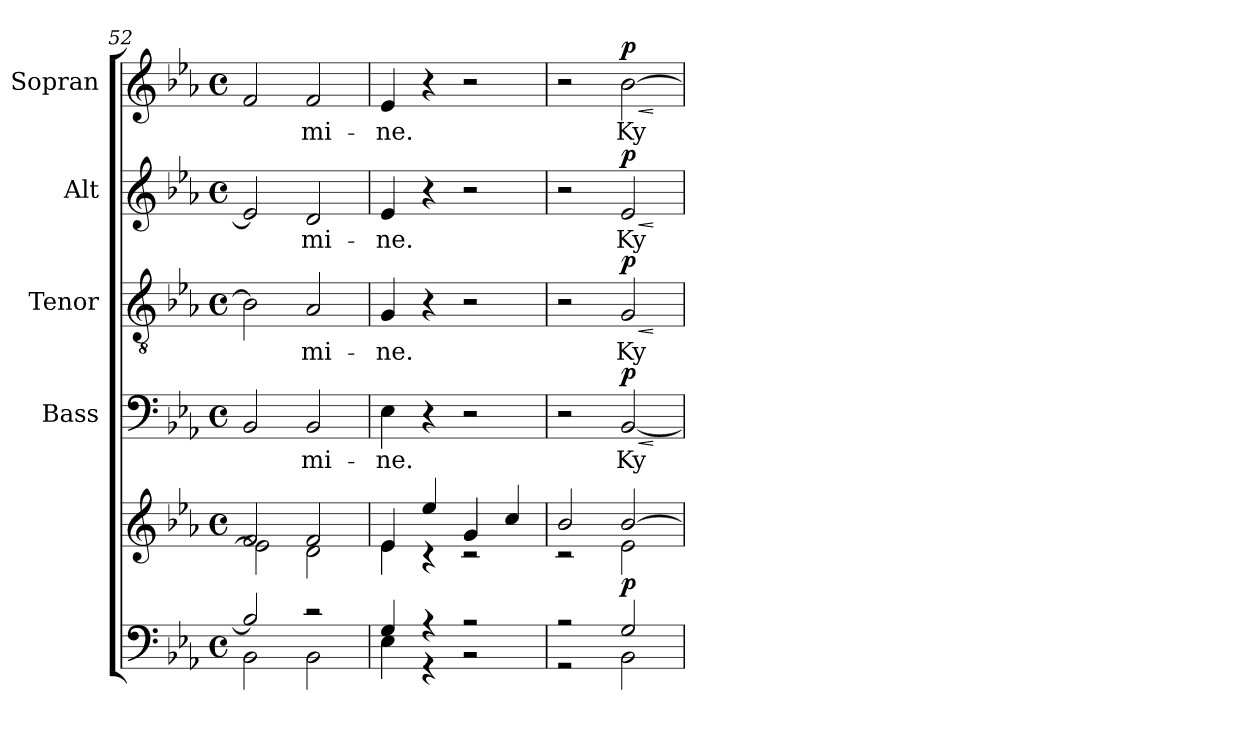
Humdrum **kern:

**kern	**kern	**dynam	**kern	**text	**dynam	**kern	**text	**dynam	**kern	**text	**dynam	**kern	**text	**dynam
*part5	*part5	*part5	*part4	*part4	*part4	*part3	*part3	*part3	*part2	*part2	*part2	*part1	*part1	*part1
*staff6	*staff5	*staff5/6	*staff4	*staff4	*staff4	*staff3	*staff3	*staff3	*staff2	*staff2	*staff2	*staff1	*staff1	*staff1
*	*	*	*I"Bass	*	*	*I"Tenor	*	*	*I"Alt	*	*	*I"Sopran	*	*
*	*	*	*I'B.	*	*	*I'T.	*	*	*I'A.	*	*	*I'S.	*	*
*clefF4	*clefG2	*	*clefF4	*	*	*clefGv2	*	*	*clefG2	*	*	*clefG2	*	*
*k[b-e-a-]	*k[b-e-a-]	*	*k[b-e-a-]	*	*	*k[b-e-a-]	*	*	*k[b-e-a-]	*	*	*k[b-e-a-]	*	*
*E-:	*E-:	*	*E-:	*	*	*E-:	*	*	*E-:	*	*	*E-:	*	*
*M4/4	*M4/4	*	*M4/4	*	*	*M4/4	*	*	*M4/4	*	*	*M4/4	*	*
*met(c)	*met(c)	*	*met(c)	*	*	*met(c)	*	*	*met(c)	*	*	*met(c)	*	*
=52	=52	=52	=52	=52	=52	=52	=52	=52	=52	=52	=52	=52	=52	=52
*^	*^	*	*	*	*	*	*	*	*	*	*	*	*	*
2B-/]	2BB-\	2f/	2e-\]	.	2BB-/	.	.	2B-\]	.	.	2e-/]	.	.	2f/	.	.
!	!	!	!	!	!	!LO:LY:b	!	!	!LO:LY:b	!	!	!LO:LY:b	!	!	!LO:LY:b	!
2rc	2BB-\	2f/	2d\	.	2BB-/	-mi-	.	2A-/	-mi-	.	2d/	-mi-	.	2f/	-mi-	.
=53	=53	=53	=53	=53	=53	=53	=53	=53	=53	=53	=53	=53	=53	=53	=53	=53
!	!	!	!	!	!	!LO:LY:b	!	!	!LO:LY:b	!	!	!LO:LY:b	!	!	!LO:LY:b	!
4G/	4E-\	4e-/	4e-\	.	4E-\	-ne.	.	4G/	-ne.	.	4e-/	-ne.	.	4e-/	-ne.	.
4r	4r	4ee-/	4rc	.	4r	.	.	4r	.	.	4r	.	.	4r	.	.
2r	2r	4g/	2rc	.	2r	.	.	2r	.	.	2r	.	.	2r	.	.
.	.	4cc/	.	.	.	.	.	.	.	.	.	.	.	.	.	.
=54	=54	=54	=54	=54	=54	=54	=54	=54	=54	=54	=54	=54	=54	=54	=54	=54
2r	2r	2b-/	2rc	.	2r	.	.	2r	.	.	2r	.	.	2r	.	.
!	!	!	!	!LO:DY:b	!	!LO:LY:b	!LO:HP:b	!	!LO:LY:b	!LO:HP:b	!	!LO:LY:b	!LO:HP:b	!	!LO:LY:b	!LO:HP:b
!	!	!	!	!	!	!	!LO:DY:n=1:a	!	!	!LO:DY:n=1:a	!	!	!LO:DY:n=1:a	!	!	!LO:DY:n=1:a
2G/	2BB-\	[>2b-/	2e-\	p	[2BB-/	Ky-	< p	2G/	Ky-	< p	2e-/	Ky-	< p	[2b-\	Ky-	< p
*v	*v	*	*	*	*	*	*	*	*	*	*	*	*	*	*	*
*	*v	*v	*	*	*	*	*	*	*	*	*	*	*	*	*
.	.	.	.	.	[	.	.	[	.	.	[	.	.	[
=	=	=	=	=	=	=	=	=	=	=	=	=	=	=
*-	*-	*-	*-	*-	*-	*-	*-	*-	*-	*-	*-	*-	*-	*-
